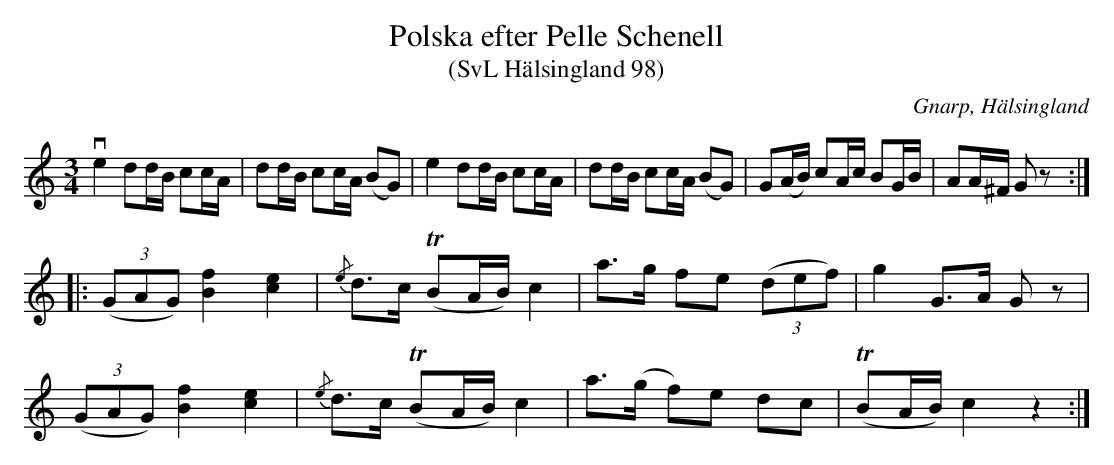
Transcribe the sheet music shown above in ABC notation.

X:1
T:Polska efter Pelle Schenell
T:(SvL Hälsingland 98)
O:Gnarp, Hälsingland
M:3/4
L:1/8
K:C
ve2 dd/B/ cc/A/|dd/B/ cc/A/ (BG)|e2 dd/B/ cc/A/|dd/B/ cc/A/ (BG)|G(A/B/) cA/c/ BG/B/|AA/^F/ G z:|
|:((3GAG) [fB]2 [ce]2|{/e}d>c (TBA/B/) c2|a>g fe ((3def)|g2 G>A Gz|
((3GAG) [fB]2 [ce]2|{/e}d>c (TBA/B/) c2|a>(g f)e dc|(TBA/B/) c2 z2:|
